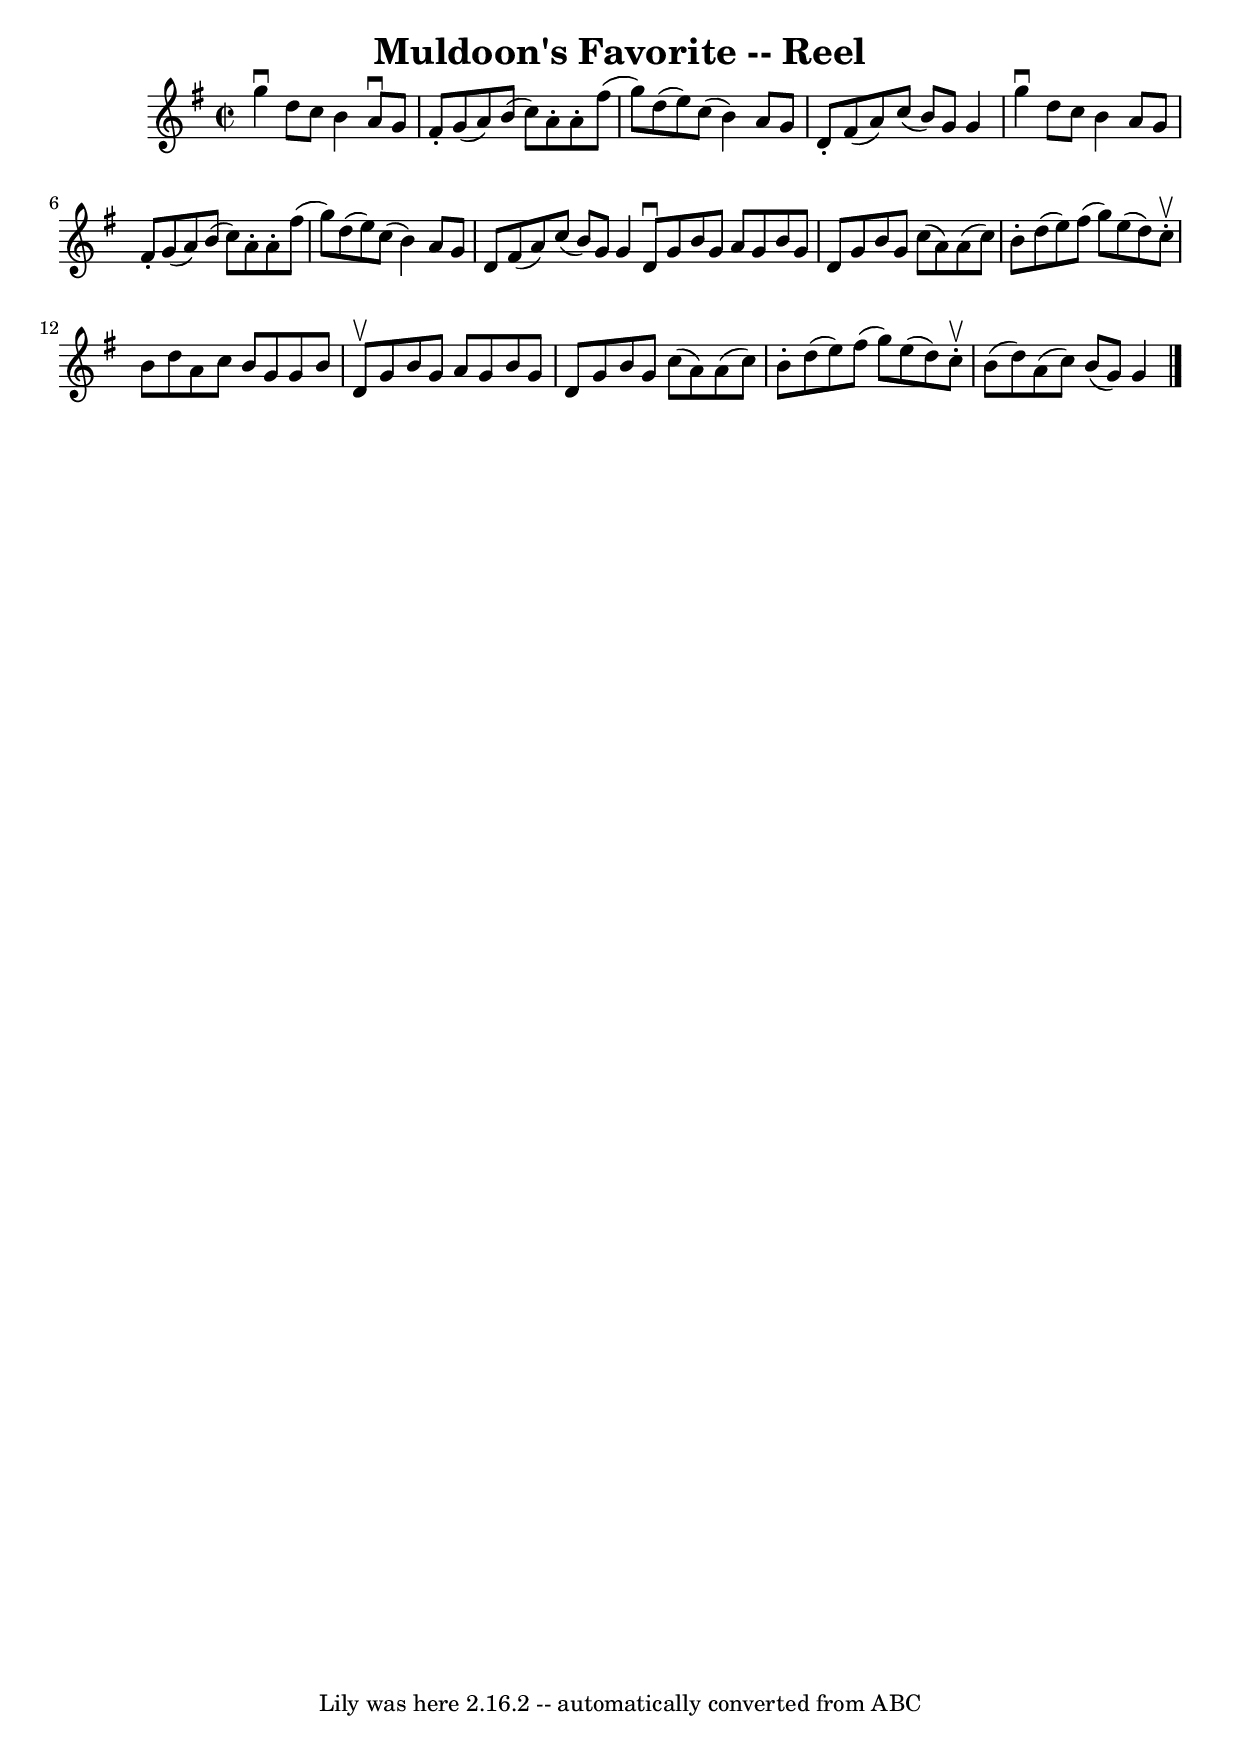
\version "2.16.2"
\include "Mammoth.ily"
\header {
  %% book = "Ryan's Mammoth Collection"
 crossRefNumber = "1"
 footnotes = "\\\\297"
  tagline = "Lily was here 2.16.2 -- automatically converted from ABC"
  title = "Muldoon's Favorite -- Reel"

}
voicedefault =  {


  \override Staff.TimeSignature #'style = #'C
  \time 2/2 
  \key g \major g''4^\downbow d''8 c''8 b'4 a'8^\downbow g'8     |
 fs'8-. g'8 (a'8) b'8 (c''8) a'8-. a'8-. fs''8 ( |
 g''8) d''8 (e''8) c''8 ( b'4) a'8 g'8     |
 d'8-. fs'8 (a'8) c''8 ( b'8) g'8 g'4     |
 g''4^\downbow d''8 c''8 b'4 a'8 g'8     |
 fs'8-. g'8 (a'8) b'8 (c''8) a'8-. a'8-. fs''8 ( |
 g''8) d''8 (e''8) c''8 (b'4) a'8 g'8    |
 d'8 fs'8 (a'8) c''8 (b'8) g'8 g'4    \bar "|."     \bar " |." d'8^\downbow g'8 b'8 g'8 a'8 g'8 b'8 g'8     |
 d'8 g'8 b'8 g'8 c''8 (a'8 ) a'8 (c''8)   |
 b'8-. d''8 (e''8) fs''8 ( g''8) e''8 (d''8) c''8^\upbow-.    |
 b'8 d''8 a'8 c''8 b'8 g'8 g'8 b'8     |
 d'8^\upbow g'8 b'8 g'8 a'8 g'8 b'8 g'8     |
 d'8 g'8 b'8 g'8 c''8 (a'8) a'8 (c''8)   |
 b'8-. d''8 (e''8) fs''8 (g''8) e''8 (d''8) c''8^\upbow-.   |
 b'8 (d''8) a'8 (c''8) b'8 (g'8) g'4    \bar "|."   

}

\score{
  <<

    \context Staff="default"
    {
      \voicedefault 
      
    }

  >>
  \layout {
    
  }
  \midi {
  }

}
